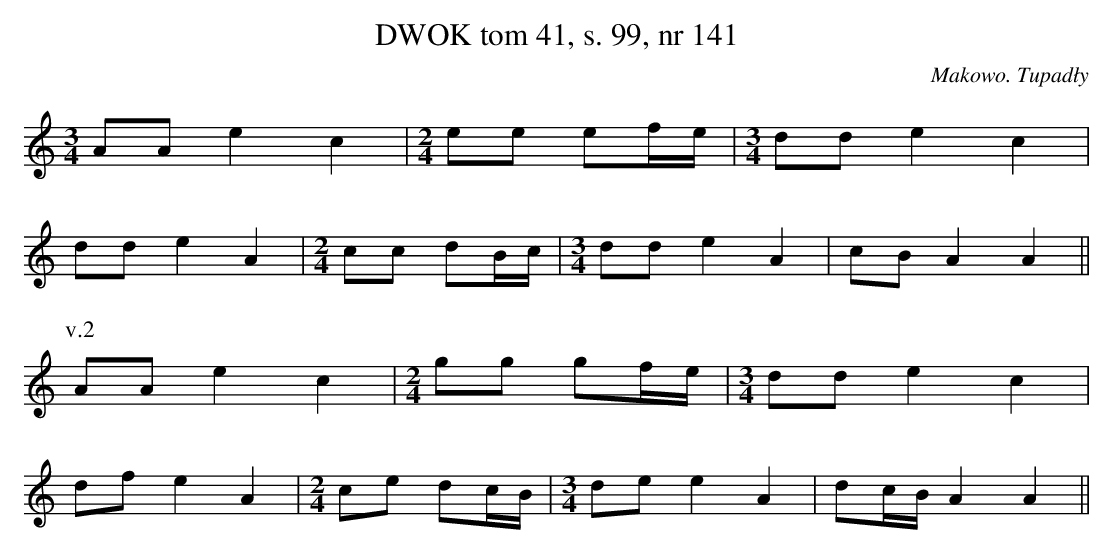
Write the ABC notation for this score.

X:1
T:DWOK tom 41, s. 99, nr 141
O:Makowo. Tupadły
L:1/16
M:3/4
K:C
A2A2 e4 c4|[M:2/4]e2e2 e2fe|[M:3/4]d2d2 e4 c4|
d2d2 e4 A4|[M:2/4]c2c2 d2Bc|[M:3/4]d2d2 e4 A4|c2B2 A4 A4||
P:v.2
A2A2 e4 c4|[M:2/4]g2g2 g2fe|[M:3/4]d2d2 e4 c4|
d2f2 e4 A4|[M:2/4]c2e2 d2cB|[M:3/4]d2e2 e4 A4|d2cB A4 A4||
